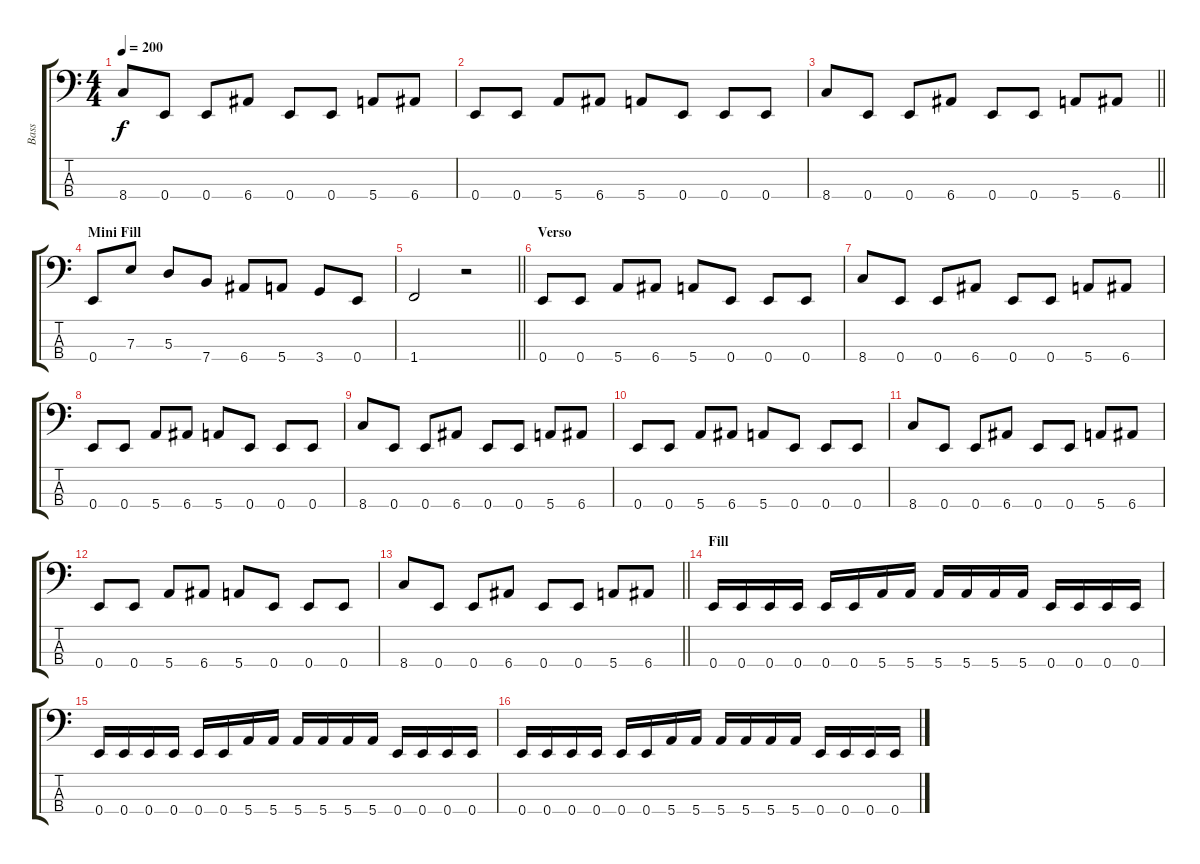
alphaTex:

\track ("Bass" "Bass") {instrument electricbassfinger}
\staff {score tabs}
\tuning (G2 D2 A1 E1) {hide}
\ts (4 4)
\tempo 200
\clef f4
\ks c
8.4.8{dy f} 0.4.8 0.4.8 6.4.8 0.4.8 0.4.8 5.4.8 6.4.8 |
0.4.8 0.4.8 5.4.8 6.4.8 5.4.8 0.4.8 0.4.8 0.4.8 |
\barLineRight lightlight
8.4.8 0.4.8 0.4.8 6.4.8 0.4.8 0.4.8 5.4.8 6.4.8 |
\section ("" "Mini Fill")
0.4.8 7.3.8 5.3.8 7.4.8 6.4.8 5.4.8 3.4.8 0.4.8 |
\barLineRight lightlight
1.4.2 r.2 |
\section ("" "Verso")
0.4.8 0.4.8 5.4.8 6.4.8 5.4.8 0.4.8 0.4.8 0.4.8 |
8.4.8 0.4.8 0.4.8 6.4.8 0.4.8 0.4.8 5.4.8 6.4.8 |
0.4.8 0.4.8 5.4.8 6.4.8 5.4.8 0.4.8 0.4.8 0.4.8 |
8.4.8 0.4.8 0.4.8 6.4.8 0.4.8 0.4.8 5.4.8 6.4.8 |
0.4.8 0.4.8 5.4.8 6.4.8 5.4.8 0.4.8 0.4.8 0.4.8 |
8.4.8 0.4.8 0.4.8 6.4.8 0.4.8 0.4.8 5.4.8 6.4.8 |
0.4.8 0.4.8 5.4.8 6.4.8 5.4.8 0.4.8 0.4.8 0.4.8 |
\barLineRight lightlight
8.4.8 0.4.8 0.4.8 6.4.8 0.4.8 0.4.8 5.4.8 6.4.8 |
\section ("" "Fill")
0.4.16 0.4.16 0.4.16 0.4.16 0.4.16 0.4.16 5.4.16 5.4.16 5.4.16 5.4.16 5.4.16 5.4.16 0.4.16 0.4.16 0.4.16 0.4.16 |
0.4.16 0.4.16 0.4.16 0.4.16 0.4.16 0.4.16 5.4.16 5.4.16 5.4.16 5.4.16 5.4.16 5.4.16 0.4.16 0.4.16 0.4.16 0.4.16 |
0.4.16 0.4.16 0.4.16 0.4.16 0.4.16 0.4.16 5.4.16 5.4.16 5.4.16 5.4.16 5.4.16 5.4.16 0.4.16 0.4.16 0.4.16 0.4.16
